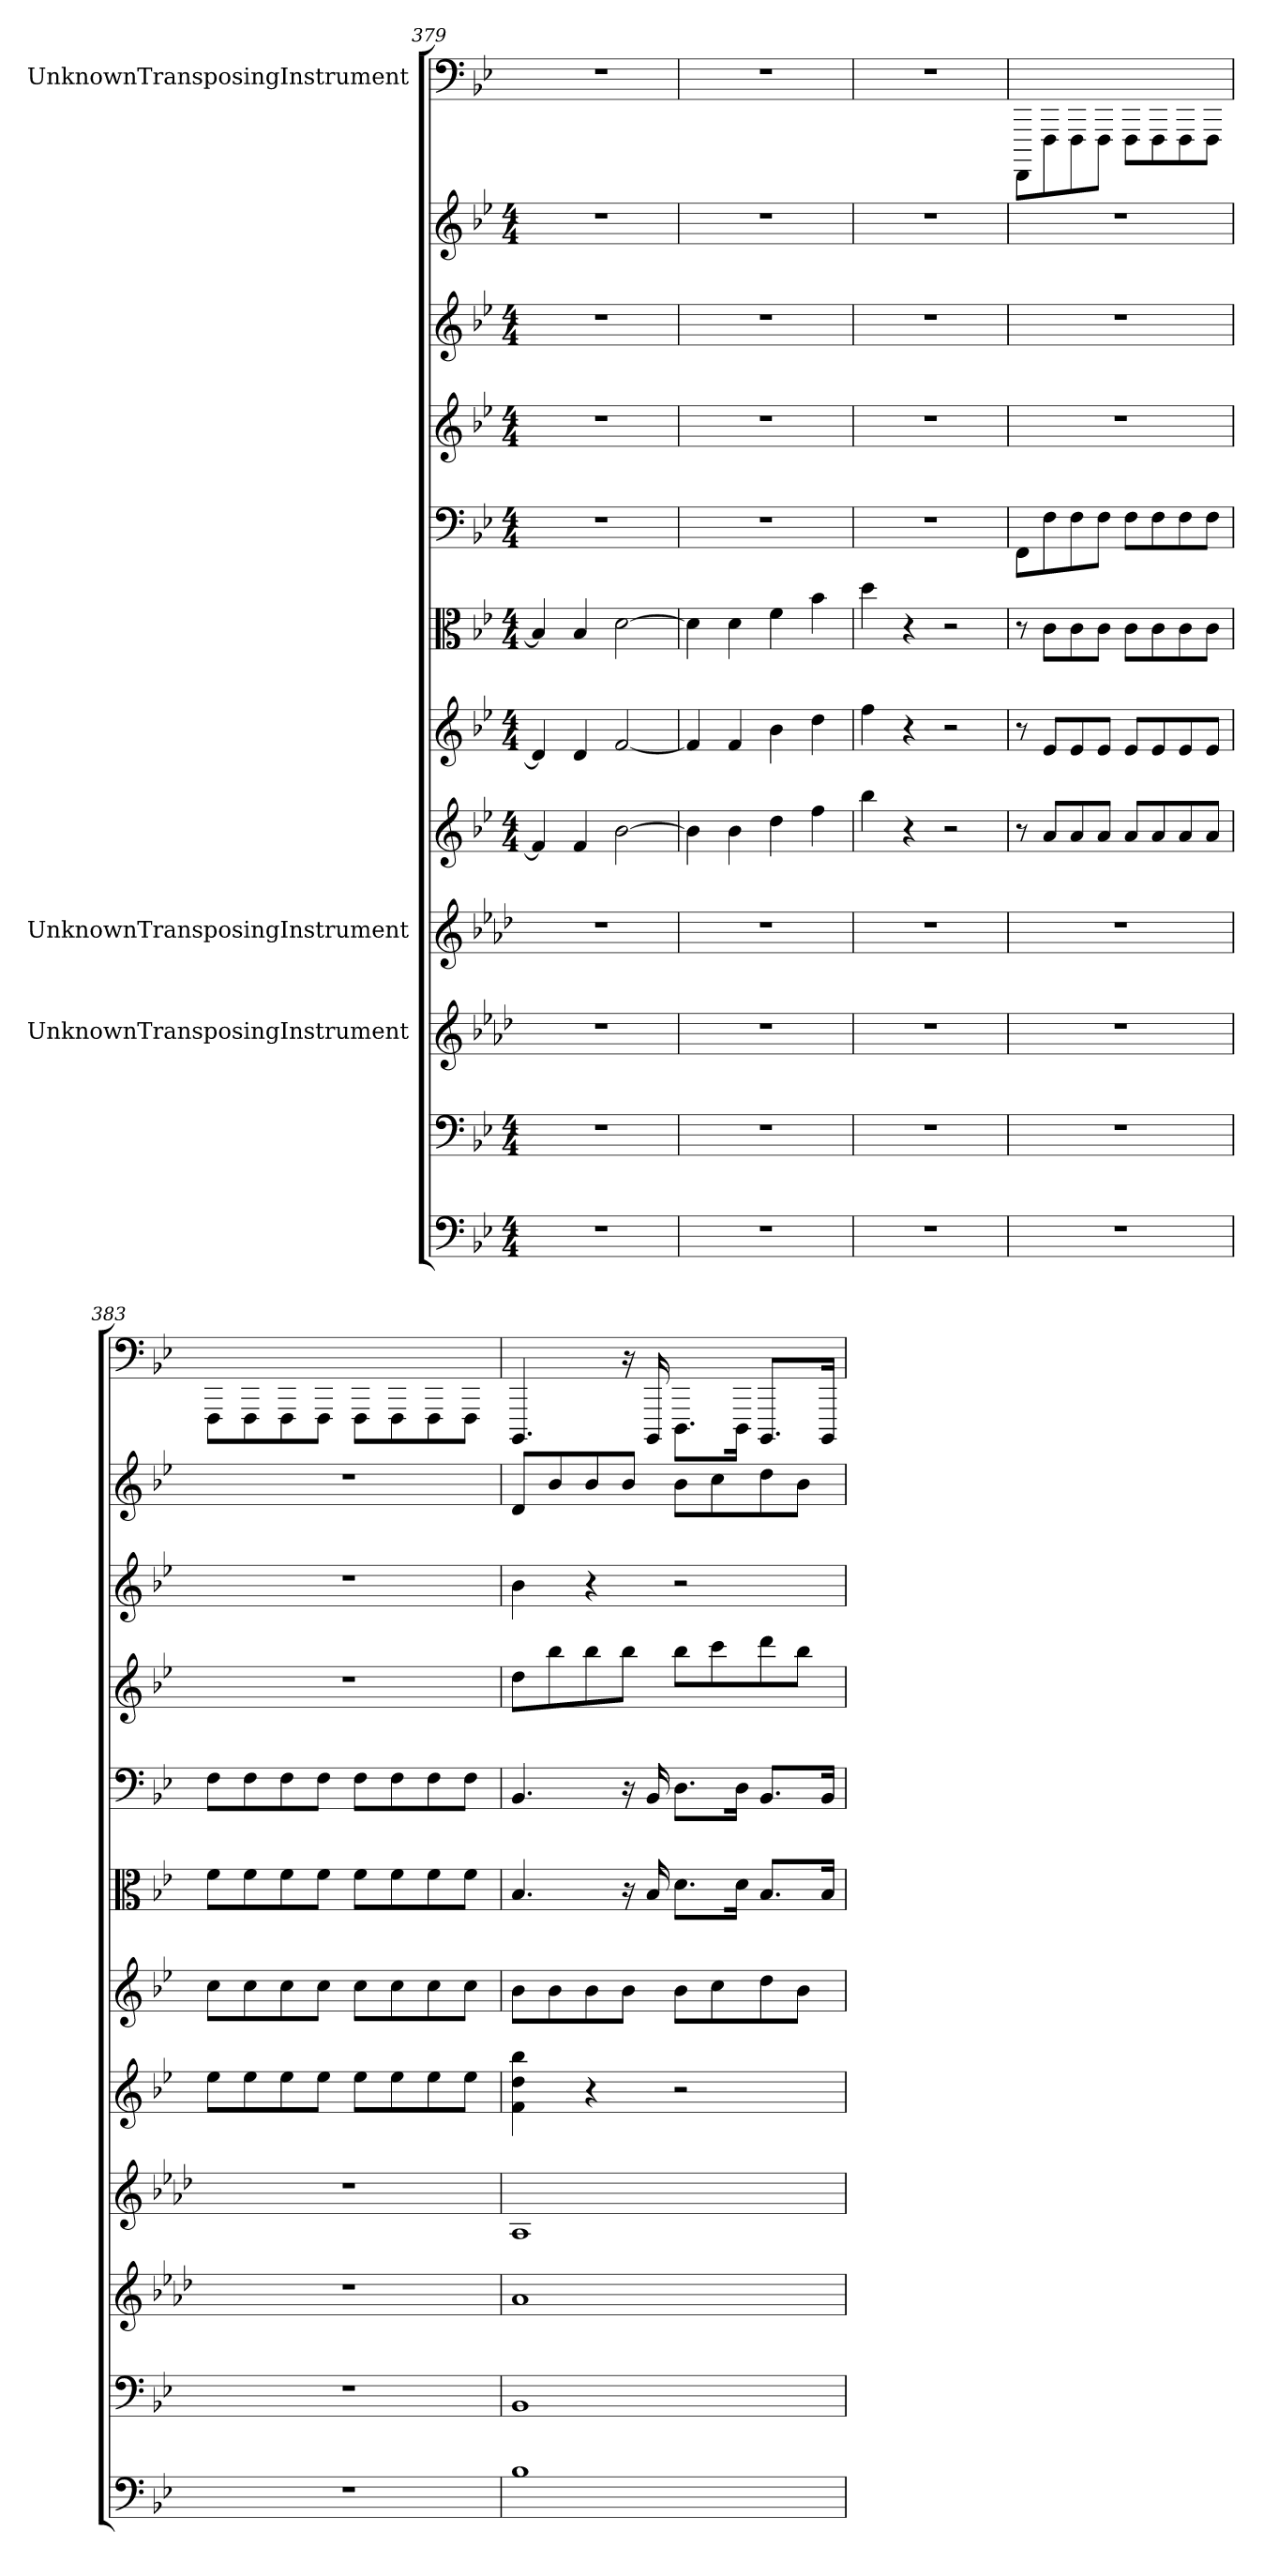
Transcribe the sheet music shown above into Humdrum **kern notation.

**kern	**kern	**kern	**kern	**kern	**kern	**kern	**kern	**kern	**kern	**kern	**kern
*part12	*part11	*part10	*part9	*part8	*part7	*part6	*part5	*part4	*part3	*part2	*part1
*staff12	*staff11	*staff10	*staff9	*staff8	*staff7	*staff6	*staff5	*staff4	*staff3	*staff2	*staff1
*	*	*I"UnknownTransposingInstrument	*I"UnknownTransposingInstrument	*	*	*	*	*	*	*	*I"UnknownTransposingInstrument
*clefF4	*clefF4	*clefG2	*clefG2	*clefG2	*clefG2	*clefC3	*clefF4	*clefG2	*clefG2	*clefG2	*clefF4
*	*	*ITrd-1c-2	*ITrd-1c-2	*	*	*	*	*	*	*	*ITrd-7c-12
*k[b-e-]	*k[b-e-]	*k[b-e-]	*k[b-e-]	*k[b-e-]	*k[b-e-]	*k[b-e-]	*k[b-e-]	*k[b-e-]	*k[b-e-]	*k[b-e-]	*k[b-e-]
*M4/4	*M4/4	*	*	*M4/4	*M4/4	*M4/4	*M4/4	*M4/4	*M4/4	*M4/4	*
=379	=379	=379	=379	=379	=379	=379	=379	=379	=379	=379	=379
1r	1r	1r	1r	4f/]	4d/]	4B-/]	1r	1r	1r	1r	1r
.	.	.	.	4f/	4d/	4B-/	.	.	.	.	.
.	.	.	.	[2b-\	[2f/	[2d\	.	.	.	.	.
=380	=380	=380	=380	=380	=380	=380	=380	=380	=380	=380	=380
1r	1r	1r	1r	4b-\]	4f/]	4d\]	1r	1r	1r	1r	1r
.	.	.	.	4b-\	4f/	4d\	.	.	.	.	.
.	.	.	.	4dd\	4b-\	4f\	.	.	.	.	.
.	.	.	.	4ff\	4dd\	4b-\	.	.	.	.	.
=381	=381	=381	=381	=381	=381	=381	=381	=381	=381	=381	=381
1r	1r	1r	1r	4bb-\	4ff\	4dd\	1r	1r	1r	1r	1r
.	.	.	.	4r	4r	4r	.	.	.	.	.
.	.	.	.	2r	2r	2r	.	.	.	.	.
=382	=382	=382	=382	=382	=382	=382	=382	=382	=382	=382	=382
1r	1r	1r	1r	8r	8r	8r	8FF\L	1r	1r	1r	8FFF\L
.	.	.	.	8a/L	8e-/L	8c\L	8F\	.	.	.	8FF\
.	.	.	.	8a/	8e-/	8c\	8F\	.	.	.	8FF\
.	.	.	.	8a/J	8e-/J	8c\J	8F\J	.	.	.	8FF\J
.	.	.	.	8a/L	8e-/L	8c\L	8F\L	.	.	.	8FF\L
.	.	.	.	8a/	8e-/	8c\	8F\	.	.	.	8FF\
.	.	.	.	8a/	8e-/	8c\	8F\	.	.	.	8FF\
.	.	.	.	8a/J	8e-/J	8c\J	8F\J	.	.	.	8FF\J
=383	=383	=383	=383	=383	=383	=383	=383	=383	=383	=383	=383
1r	1r	1r	1r	8ee-\L	8cc\L	8f\L	8F\L	1r	1r	1r	8FF\L
.	.	.	.	8ee-\	8cc\	8f\	8F\	.	.	.	8FF\
.	.	.	.	8ee-\	8cc\	8f\	8F\	.	.	.	8FF\
.	.	.	.	8ee-\J	8cc\J	8f\J	8F\J	.	.	.	8FF\J
.	.	.	.	8ee-\L	8cc\L	8f\L	8F\L	.	.	.	8FF\L
.	.	.	.	8ee-\	8cc\	8f\	8F\	.	.	.	8FF\
.	.	.	.	8ee-\	8cc\	8f\	8F\	.	.	.	8FF\
.	.	.	.	8ee-\J	8cc\J	8f\J	8F\J	.	.	.	8FF\J
=384	=384	=384	=384	=384	=384	=384	=384	=384	=384	=384	=384
1B-\	1BB-/	1b-\	1B-/	4f\ 4dd\ 4bb-\	8b-\L	4.B-/	4.BB-/	8dd\L	4b-\	8d/L	4.BBB-/
.	.	.	.	.	8b-\	.	.	8bb-\	.	8b-/	.
.	.	.	.	4r	8b-\	.	.	8bb-\	4r	8b-/	.
.	.	.	.	.	8b-\J	16r	16r	8bb-\J	.	8b-/J	16r
.	.	.	.	.	.	16B-/	16BB-/	.	.	.	16BBB-/
.	.	.	.	2r	8b-\L	8.d\L	8.D\L	8bb-\L	2r	8b-\L	8.DD\L
.	.	.	.	.	8cc\	.	.	8ccc\	.	8cc\	.
.	.	.	.	.	.	16d\Jk	16D\Jk	.	.	.	16DD\Jk
.	.	.	.	.	8dd\	8.B-/L	8.BB-/L	8ddd\	.	8dd\	8.BBB-/L
.	.	.	.	.	8b-\J	.	.	8bb-\J	.	8b-\J	.
.	.	.	.	.	.	16B-/Jk	16BB-/Jk	.	.	.	16BBB-/Jk
=	=	=	=	=	=	=	=	=	=	=	=
*-	*-	*-	*-	*-	*-	*-	*-	*-	*-	*-	*-
